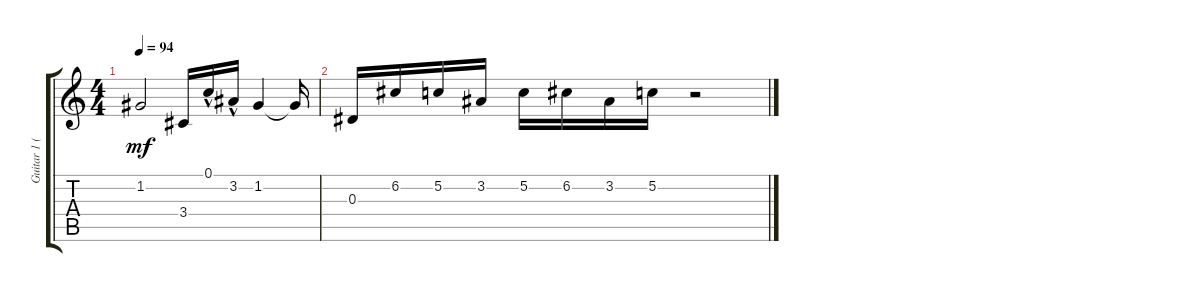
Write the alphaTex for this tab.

\track ("Guitar 1 (Acoustic)" "Guitar 1 (") {instrument acousticguitarsteel}
\staff {score tabs}
\tuning (C4 G3 Eb3 Bb2 F2 C2) {hide}
\ts (4 4)
\tempo 94
\clef g2
\ks c
1.2{t}.2{dy mf} 3.4.16{volume 0} 0.1{hac}.16 3.2{hac}.16 1.2.4 1.2{t}.16 |
0.3.16 6.2.16 5.2.16 3.2.16 5.2.16 6.2.16 3.2.16 5.2.16 r.2
